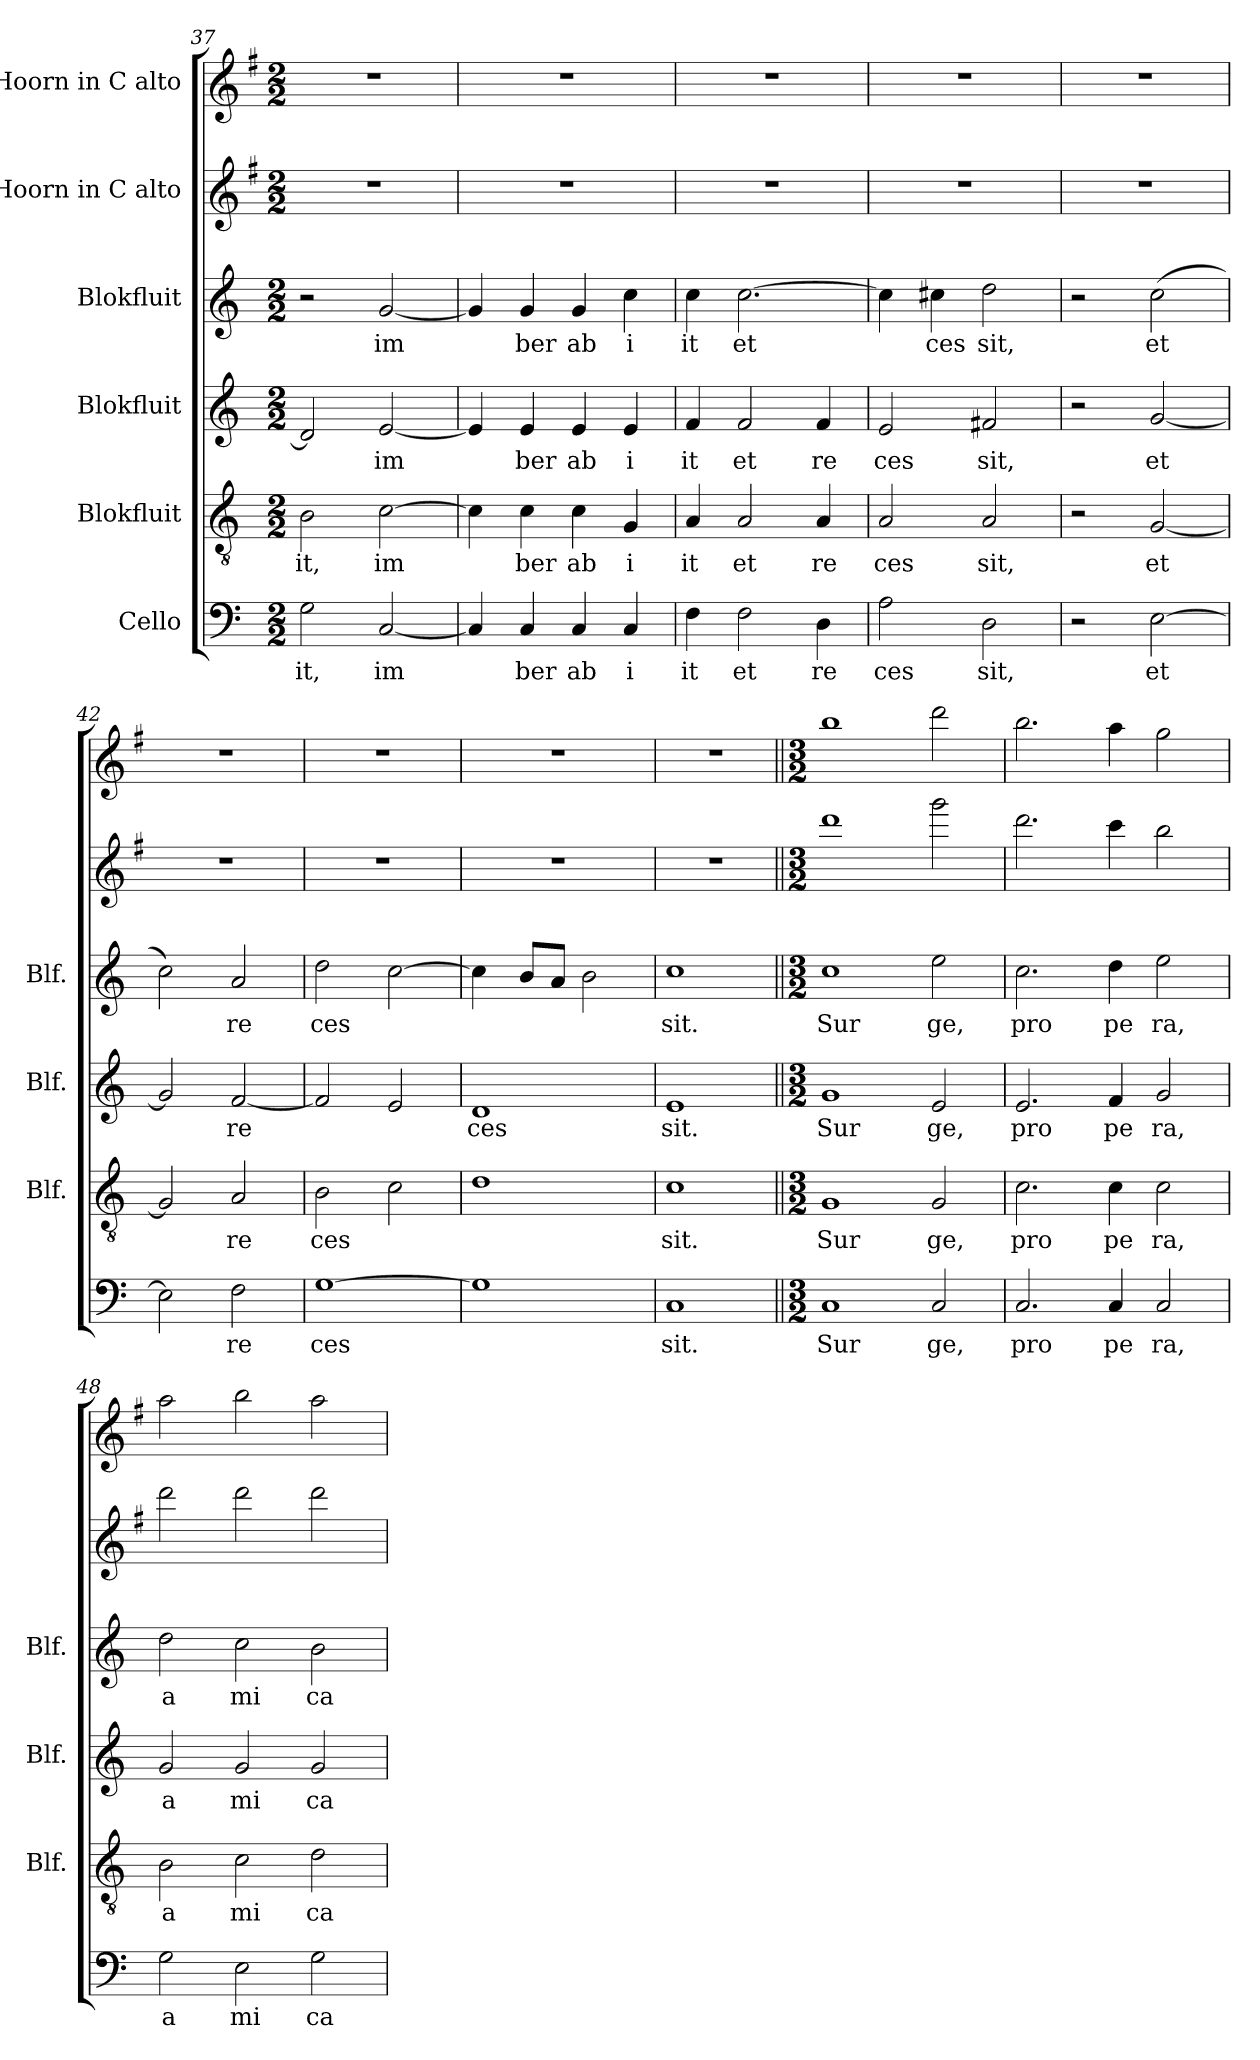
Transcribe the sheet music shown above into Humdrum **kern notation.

**kern	**text	**kern	**text	**kern	**text	**kern	**text	**kern	**kern
*part6	*part6	*part5	*part5	*part4	*part4	*part3	*part3	*part2	*part1
*staff6	*staff6	*staff5	*staff5	*staff4	*staff4	*staff3	*staff3	*staff2	*staff1
*I"Cello	*	*I"Blokfluit	*	*I"Blokfluit	*	*I"Blokfluit	*	*I"Hoorn in C alto	*I"Hoorn in C alto
*	*	*I'Blf.	*	*I'Blf.	*	*I'Blf.	*	*	*
*clefF4	*	*clefGv2	*	*clefG2	*	*clefG2	*	*clefG2	*clefG2
*	*	*	*	*	*	*	*	*ITrd4c7	*ITrd4c7
*k[]	*	*k[]	*	*k[]	*	*k[]	*	*k[]	*k[]
*M2/2	*	*M2/2	*	*M2/2	*	*M2/2	*	*M2/2	*M2/2
=37	=37	=37	=37	=37	=37	=37	=37	=37	=37
!	!LO:LY:b	!	!LO:LY:b	!	!	!	!	!	!
2G\	it,	2B\	it,	2d/]	.	2r	.	1r	1r
!	!LO:LY:b	!	!LO:LY:b	!	!LO:LY:b	!	!LO:LY:b	!	!
[2C/	im	[2c\	im	[2e/	im	[2g/	im	.	.
=38	=38	=38	=38	=38	=38	=38	=38	=38	=38
4C/]	.	4c\]	.	4e/]	.	4g/]	.	1r	1r
!	!LO:LY:b	!	!LO:LY:b	!	!LO:LY:b	!	!LO:LY:b	!	!
4C/	ber	4c\	ber	4e/	ber	4g/	ber	.	.
!	!LO:LY:b	!	!LO:LY:b	!	!LO:LY:b	!	!LO:LY:b	!	!
4C/	ab	4c\	ab	4e/	ab	4g/	ab	.	.
!	!LO:LY:b	!	!LO:LY:b	!	!LO:LY:b	!	!LO:LY:b	!	!
4C/	i	4G/	i	4e/	i	4cc\	i	.	.
!!LO:LB:g=z
=39	=39	=39	=39	=39	=39	=39	=39	=39	=39
!	!LO:LY:b	!	!LO:LY:b	!	!LO:LY:b	!	!LO:LY:b	!	!
4F\	it	4A/	it	4f/	it	4cc\	it	1r	1r
!	!LO:LY:b	!	!LO:LY:b	!	!LO:LY:b	!	!LO:LY:b	!	!
2F\	et	2A/	et	2f/	et	[2.cc\	et	.	.
!	!LO:LY:b	!	!LO:LY:b	!	!LO:LY:b	!	!	!	!
4D\	re	4A/	re	4f/	re	.	.	.	.
=40	=40	=40	=40	=40	=40	=40	=40	=40	=40
!	!LO:LY:b	!	!LO:LY:b	!	!LO:LY:b	!	!	!	!
2A\	ces	2A/	ces	2e/	ces	4cc\]	.	1r	1r
!	!	!	!	!	!	!	!LO:LY:b	!	!
.	.	.	.	.	.	4cc#X\	ces	.	.
!	!LO:LY:b	!	!LO:LY:b	!	!LO:LY:b	!	!LO:LY:b	!	!
2D\	sit,	2A/	sit,	2f#X/	sit,	2dd\	sit,	.	.
=41	=41	=41	=41	=41	=41	=41	=41	=41	=41
2r	.	2r	.	2r	.	2r	.	1r	1r
!	!LO:LY:b	!	!LO:LY:b	!	!LO:LY:b	!	!LO:LY:b	!	!
[2E\	et	[2G/	et	[2g/	et	(>2cc\	et	.	.
=42	=42	=42	=42	=42	=42	=42	=42	=42	=42
2E\]	.	2G/]	.	2g/]	.	2cc\)	.	1r	1r
!	!LO:LY:b	!	!LO:LY:b	!	!LO:LY:b	!	!LO:LY:b	!	!
2F\	re	2A/	re	[2f/	re	2a/	re	.	.
=43	=43	=43	=43	=43	=43	=43	=43	=43	=43
!	!LO:LY:b	!	!LO:LY:b	!	!	!	!LO:LY:b	!	!
[1G	ces	2B\	ces	2f/]	.	2dd\	ces	1r	1r
.	.	2c\	.	2e/	.	[2cc\	.	.	.
=44	=44	=44	=44	=44	=44	=44	=44	=44	=44
!	!	!	!	!	!LO:LY:b	!	!	!	!
1G]	.	1d	.	1d	ces	4cc\]	.	1r	1r
.	.	.	.	.	.	8b/L	.	.	.
.	.	.	.	.	.	8a/J	.	.	.
.	.	.	.	.	.	2b\	.	.	.
=45	=45	=45	=45	=45	=45	=45	=45	=45	=45
!	!LO:LY:b	!	!LO:LY:b	!	!LO:LY:b	!	!LO:LY:b	!	!
1C	sit.	1c	sit.	1e	sit.	1cc	sit.	1r	1r
=46||	=46||	=46||	=46||	=46||	=46||	=46||	=46||	=46||	=46||
*M3/2	*	*M3/2	*	*M3/2	*	*M3/2	*	*M3/2	*M3/2
!	!LO:LY:b	!	!LO:LY:b	!	!LO:LY:b	!	!LO:LY:b	!	!
1C	Sur	1G	Sur	1g	Sur	1cc	Sur	1gg	1ee
!	!LO:LY:b	!	!LO:LY:b	!	!LO:LY:b	!	!LO:LY:b	!	!
2C/	ge,	2G/	ge,	2e/	ge,	2ee\	ge,	2ccc\	2gg\
!!LO:PB:g=z
=47	=47	=47	=47	=47	=47	=47	=47	=47	=47
!	!LO:LY:b	!	!LO:LY:b	!	!LO:LY:b	!	!LO:LY:b	!	!
2.C/	pro	2.c\	pro	2.e/	pro	2.cc\	pro	2.gg\	2.ee\
!	!LO:LY:b	!	!LO:LY:b	!	!LO:LY:b	!	!LO:LY:b	!	!
4C/	pe	4c\	pe	4f/	pe	4dd\	pe	4ff\	4dd\
!	!LO:LY:b	!	!LO:LY:b	!	!LO:LY:b	!	!LO:LY:b	!	!
2C/	ra,	2c\	ra,	2g/	ra,	2ee\	ra,	2ee\	2cc\
=48	=48	=48	=48	=48	=48	=48	=48	=48	=48
!	!LO:LY:b	!	!LO:LY:b	!	!LO:LY:b	!	!LO:LY:b	!	!
2G\	a	2B\	a	2g/	a	2dd\	a	2gg\	2dd\
!	!LO:LY:b	!	!LO:LY:b	!	!LO:LY:b	!	!LO:LY:b	!	!
2E\	mi	2c\	mi	2g/	mi	2cc\	mi	2gg\	2ee\
!	!LO:LY:b	!	!LO:LY:b	!	!LO:LY:b	!	!LO:LY:b	!	!
2G\	ca	2d\	ca	2g/	ca	2b\	ca	2gg\	2dd\
=	=	=	=	=	=	=	=	=	=
*-	*-	*-	*-	*-	*-	*-	*-	*-	*-
